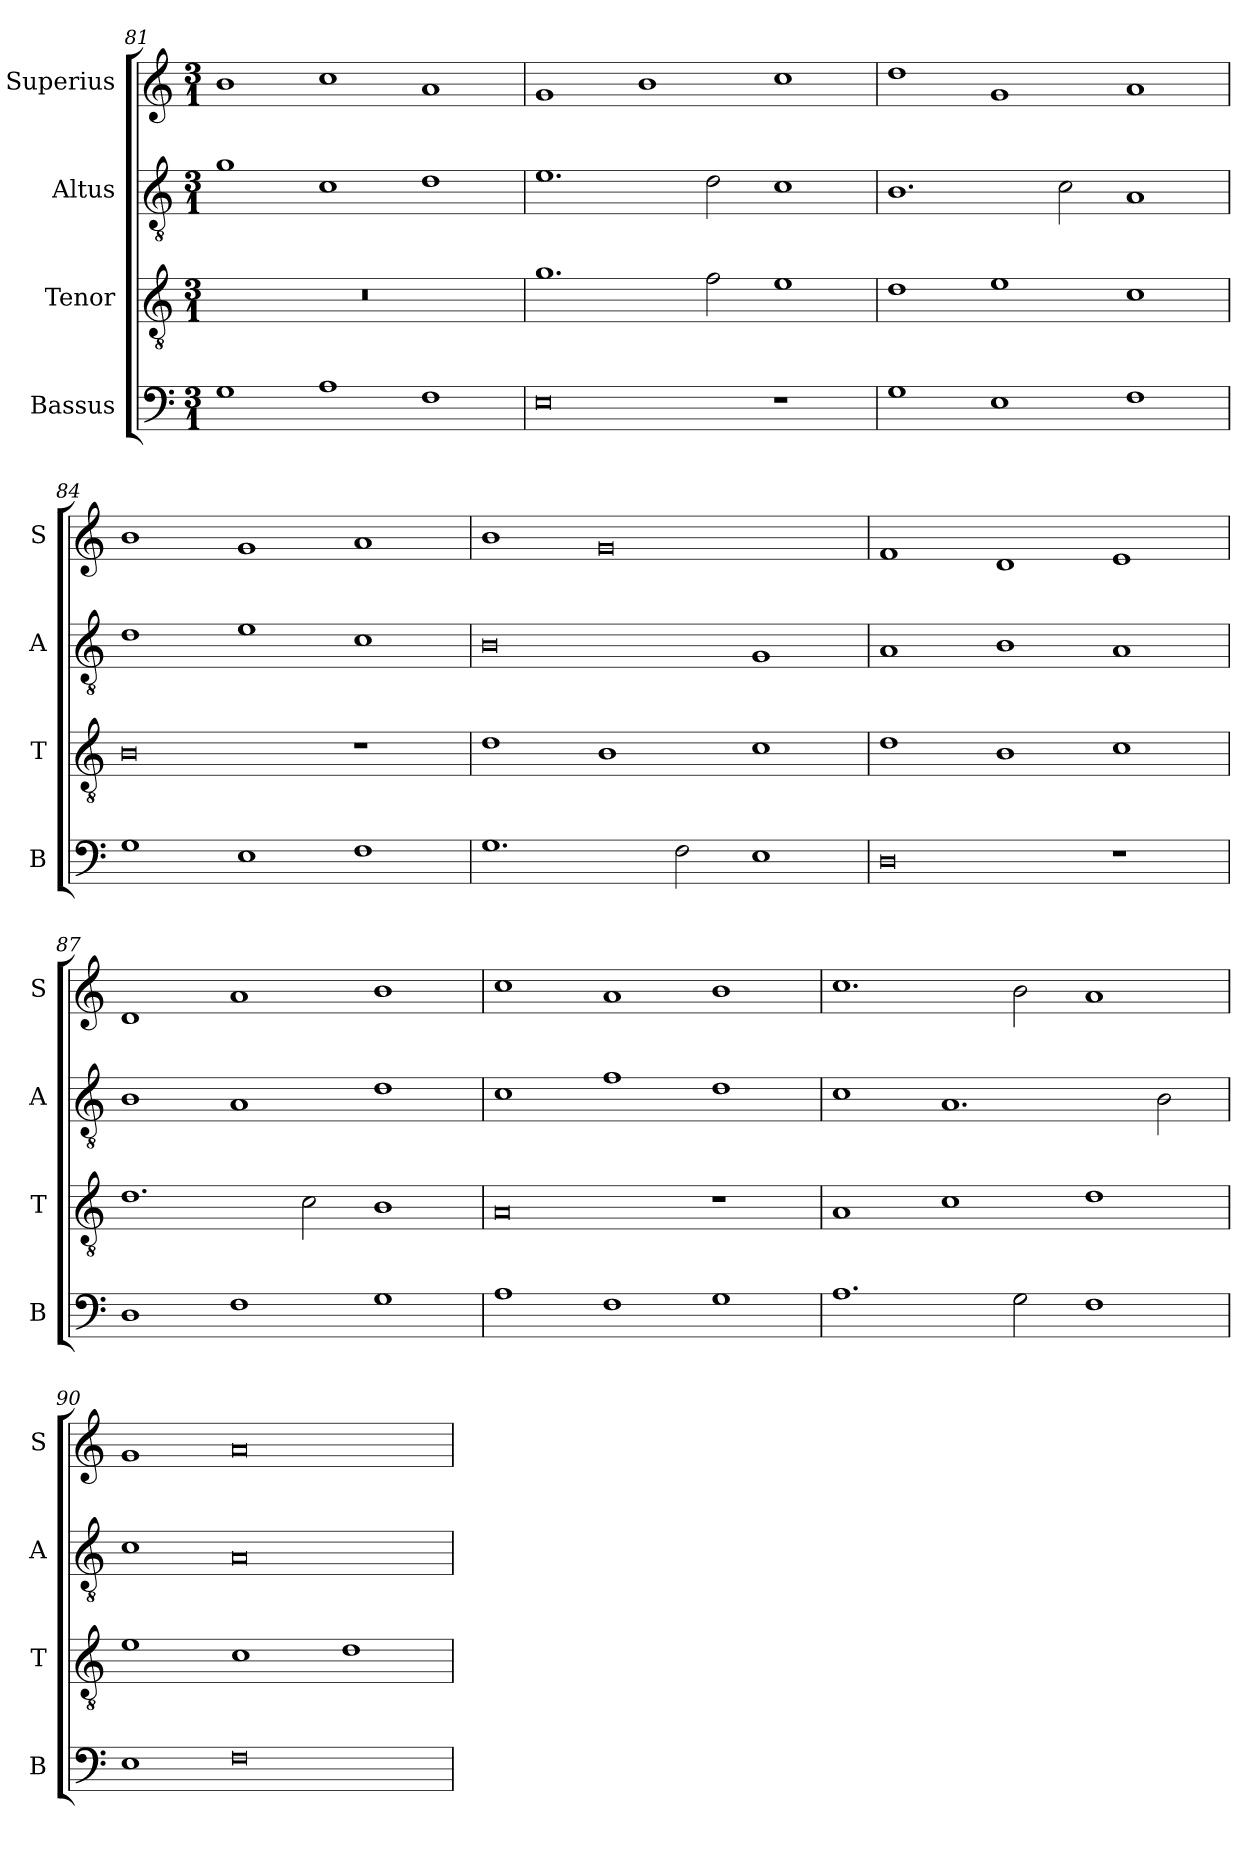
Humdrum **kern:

**kern	**kern	**kern	**kern
*part4	*part3	*part2	*part1
*staff4	*staff3	*staff2	*staff1
*I"Bassus	*I"Tenor	*I"Altus	*I"Superius
*I'B	*I'T	*I'A	*I'S
*clefF4	*clefGv2	*clefGv2	*clefG2
*k[]	*k[]	*k[]	*k[]
*M3/1	*M3/1	*M3/1	*M3/1
=81	=81	=81	=81
1G	0.r	1g	1b
1A	.	1c	1cc
1F	.	1d	1a
=82	=82	=82	=82
0E	1.g	1.e	1g
.	.	.	1b
.	2f\	2d\	.
1r	1e	1c	1cc
=83	=83	=83	=83
1G	1d	1.B	1dd
1E	1e	.	1g
.	.	2c\	.
1F	1c	1A	1a
=84	=84	=84	=84
1G	0B	1d	1b
1E	.	1e	1g
1F	1r	1c	1a
=85	=85	=85	=85
1.G	1d	0B	1b
.	1B	.	0g
2F\	.	.	.
1E	1c	1G	.
=86	=86	=86	=86
0D	1d	1A	1f
.	1B	1B	1d
1r	1c	1A	1e
=87	=87	=87	=87
1D	1.d	1B	1d
1F	.	1A	1a
.	2c\	.	.
1G	1B	1d	1b
=88	=88	=88	=88
1A	0A	1c	1cc
1F	.	1f	1a
1G	1r	1d	1b
=89	=89	=89	=89
1.A	1A	1c	1.cc
.	1c	1.A	.
2G\	.	.	2b\
1F	1d	.	1a
.	.	2B\	.
=90	=90	=90	=90
1E	1e	1c	1g
0F	1c	0A	0a
.	1d	.	.
=	=	=	=
*-	*-	*-	*-
